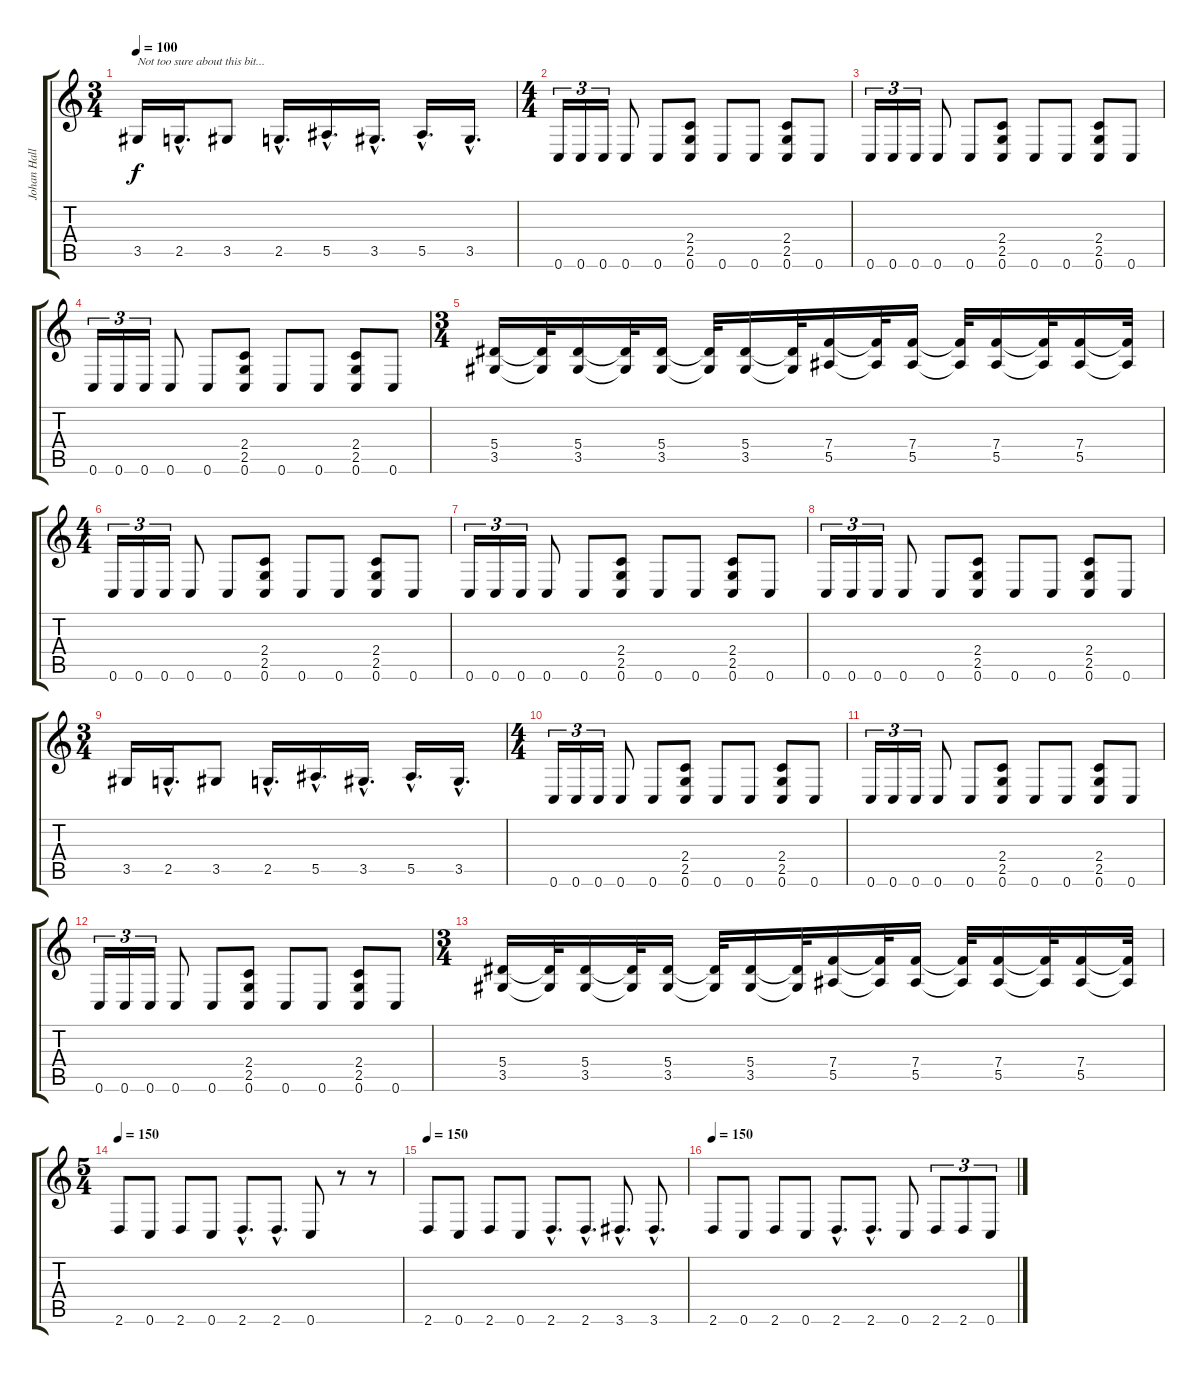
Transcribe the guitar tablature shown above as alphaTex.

\track ("Johan Hallgreen" "Johan Hall") {instrument distortionguitar}
\staff {score tabs}
\tuning (C4 G3 Eb3 Bb2 F2 C2) {hide}
\ts (3 4)
\tempo 100
\clef g2
\ks c
3.5.16{txt "Not too sure about this bit..." dy f} 2.5{hac}.16{d} 3.5.8 2.5{hac}.16{d} 5.5{hac}.16{d} 3.5{hac}.16{d} 5.5{hac}.16{d} 3.5{hac}.16{d} |
\ts (4 4)
0.6.16{tu (3 2)} 0.6.16{tu (3 2)} 0.6.16{tu (3 2)} 0.6.8 0.6.8 (2.4 2.5 0.6).8 0.6.8 0.6.8 (2.4 2.5 0.6).8 0.6.8 |
0.6.16{tu (3 2)} 0.6.16{tu (3 2)} 0.6.16{tu (3 2)} 0.6.8 0.6.8 (2.4 2.5 0.6).8 0.6.8 0.6.8 (2.4 2.5 0.6).8 0.6.8 |
0.6.16{tu (3 2)} 0.6.16{tu (3 2)} 0.6.16{tu (3 2)} 0.6.8 0.6.8 (2.4 2.5 0.6).8 0.6.8 0.6.8 (2.4 2.5 0.6).8 0.6.8 |
\ts (3 4)
(5.4 3.5).16 (5.4{t} 3.5{t}).32 (5.4 3.5).16 (5.4{t} 3.5{t}).32 (5.4 3.5).16 (5.4{t} 3.5{t}).32 (5.4 3.5).16 (5.4{t} 3.5{t}).32 (7.4 5.5).16 (7.4{t} 5.5{t}).32 (7.4 5.5).16 (7.4{t} 5.5{t}).32 (7.4 5.5).16 (7.4{t} 5.5{t}).32 (7.4 5.5).16 (7.4{t} 5.5{t}).32 |
\ts (4 4)
0.6.16{tu (3 2)} 0.6.16{tu (3 2)} 0.6.16{tu (3 2)} 0.6.8 0.6.8 (2.4 2.5 0.6).8 0.6.8 0.6.8 (2.4 2.5 0.6).8 0.6.8 |
0.6.16{tu (3 2)} 0.6.16{tu (3 2)} 0.6.16{tu (3 2)} 0.6.8 0.6.8 (2.4 2.5 0.6).8 0.6.8 0.6.8 (2.4 2.5 0.6).8 0.6.8 |
0.6.16{tu (3 2)} 0.6.16{tu (3 2)} 0.6.16{tu (3 2)} 0.6.8 0.6.8 (2.4 2.5 0.6).8 0.6.8 0.6.8 (2.4 2.5 0.6).8 0.6.8 |
\ts (3 4)
3.5.16 2.5{hac}.16{d} 3.5.8 2.5{hac}.16{d} 5.5{hac}.16{d} 3.5{hac}.16{d} 5.5{hac}.16{d} 3.5{hac}.16{d} |
\ts (4 4)
0.6.16{tu (3 2)} 0.6.16{tu (3 2)} 0.6.16{tu (3 2)} 0.6.8 0.6.8 (2.4 2.5 0.6).8 0.6.8 0.6.8 (2.4 2.5 0.6).8 0.6.8 |
0.6.16{tu (3 2)} 0.6.16{tu (3 2)} 0.6.16{tu (3 2)} 0.6.8 0.6.8 (2.4 2.5 0.6).8 0.6.8 0.6.8 (2.4 2.5 0.6).8 0.6.8 |
0.6.16{tu (3 2)} 0.6.16{tu (3 2)} 0.6.16{tu (3 2)} 0.6.8 0.6.8 (2.4 2.5 0.6).8 0.6.8 0.6.8 (2.4 2.5 0.6).8 0.6.8 |
\ts (3 4)
(5.4 3.5).16 (5.4{t} 3.5{t}).32 (5.4 3.5).16 (5.4{t} 3.5{t}).32 (5.4 3.5).16 (5.4{t} 3.5{t}).32 (5.4 3.5).16 (5.4{t} 3.5{t}).32 (7.4 5.5).16 (7.4{t} 5.5{t}).32 (7.4 5.5).16 (7.4{t} 5.5{t}).32 (7.4 5.5).16 (7.4{t} 5.5{t}).32 (7.4 5.5).16 (7.4{t} 5.5{t}).32 |
\ts (5 4)
\tempo 150
2.6.8 0.6.8 2.6.8 0.6.8 2.6{hac}.8{d} 2.6{hac}.8{d} 0.6.8 r.8 r.8 |
\tempo 150
2.6.8 0.6.8 2.6.8 0.6.8 2.6{hac}.8{d} 2.6{hac}.8{d} 3.6{hac}.8{d} 3.6{hac}.8{d} |
\tempo 150
2.6.8 0.6.8 2.6.8 0.6.8 2.6{hac}.8{d} 2.6{hac}.8{d} 0.6.8 2.6.8{tu (3 2)} 2.6.8{tu (3 2)} 0.6.8{tu (3 2)}
